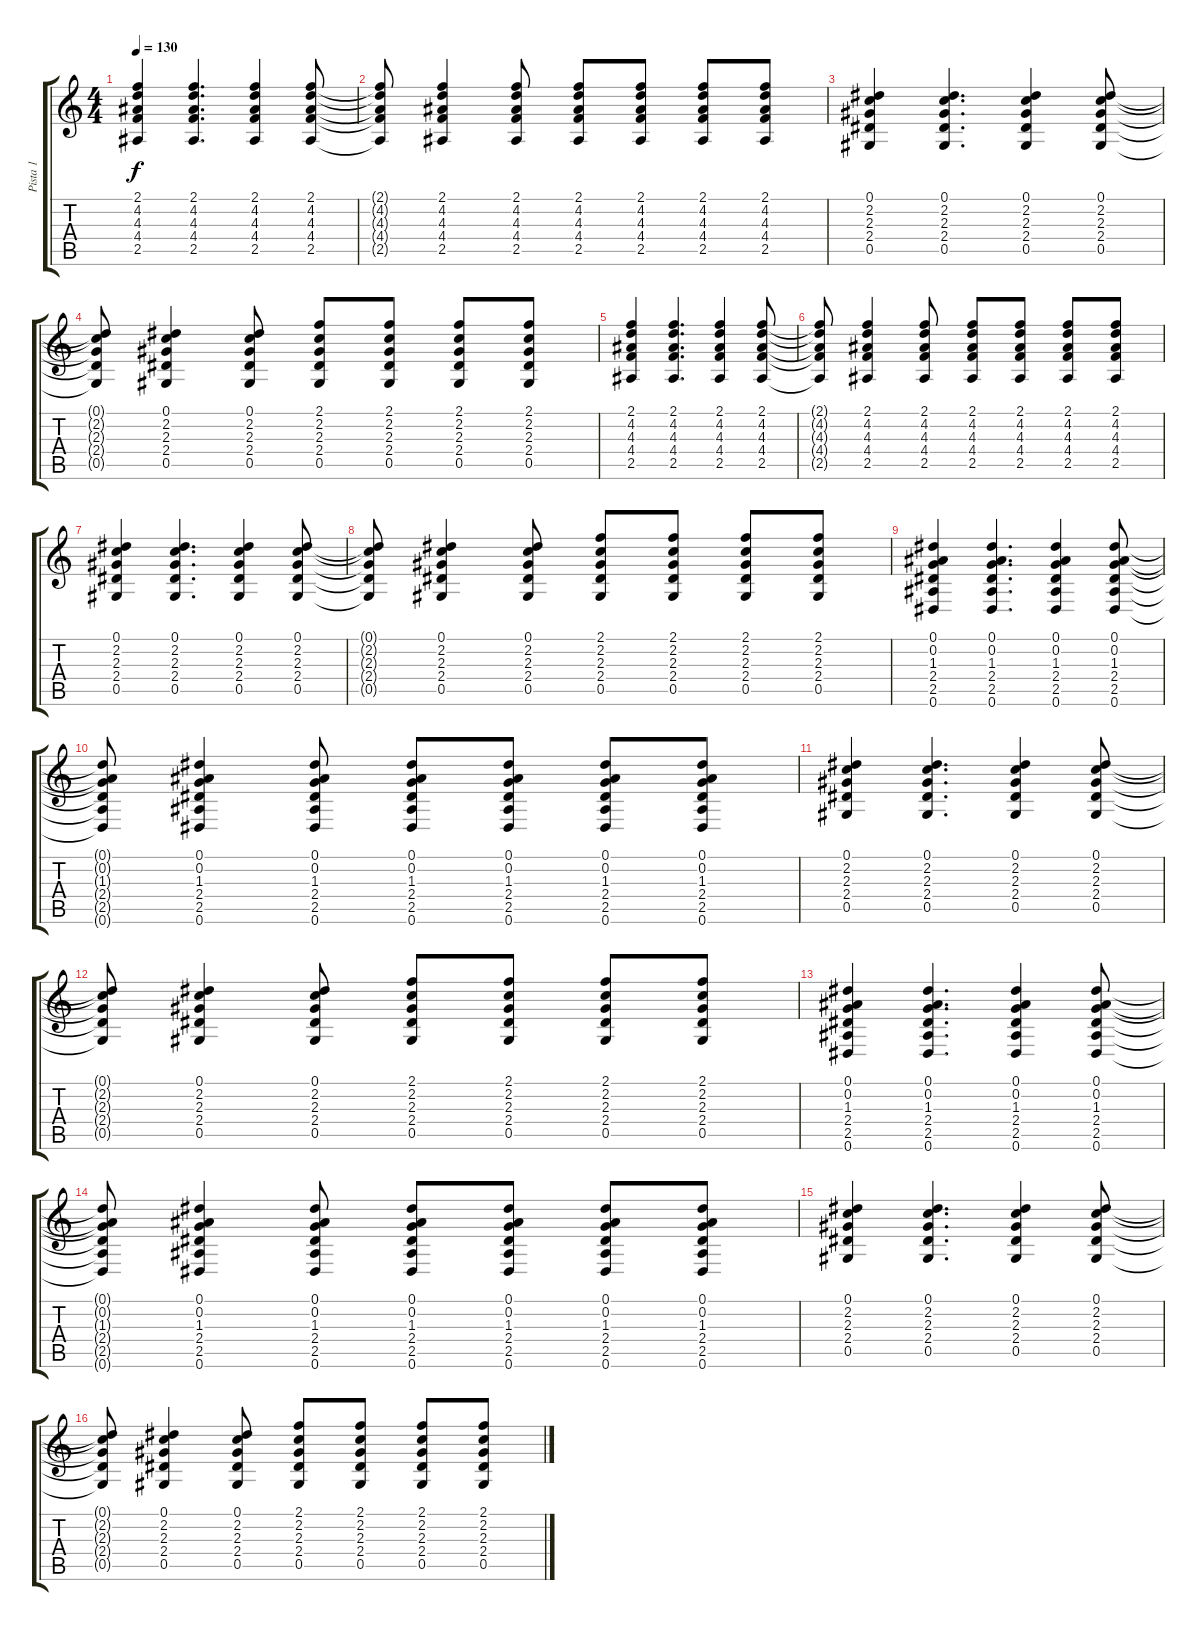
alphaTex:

\track ("Pista 1" "Pista 1") {instrument acousticguitarsteel}
\staff {score tabs}
\tuning (Eb4 Bb3 Gb3 Db3 Ab2 Eb2) {hide}
\ts (4 4)
\tempo 130
\clef g2
\ks c
(2.1 4.2 4.3 4.4 2.5).4{dy f} (2.1 4.2 4.3 4.4 2.5).4{d} (2.1 4.2 4.3 4.4 2.5).4 (2.1 4.2 4.3 4.4 2.5).8 |
(2.1{t} 4.2{t} 4.3{t} 4.4{t} 2.5{t}).8 (2.1 4.2 4.3 4.4 2.5).4 (2.1 4.2 4.3 4.4 2.5).8 (2.1 4.2 4.3 4.4 2.5).8 (2.1 4.2 4.3 4.4 2.5).8 (2.1 4.2 4.3 4.4 2.5).8 (2.1 4.2 4.3 4.4 2.5).8 |
(0.1 2.2 2.3 2.4 0.5).4 (0.1 2.2 2.3 2.4 0.5).4{d} (0.1 2.2 2.3 2.4 0.5).4 (0.1 2.2 2.3 2.4 0.5).8 |
(0.1{t} 2.2{t} 2.3{t} 2.4{t} 0.5{t}).8 (0.1 2.2 2.3 2.4 0.5).4 (0.1 2.2 2.3 2.4 0.5).8 (2.1 2.2 2.3 2.4 0.5).8 (2.1 2.2 2.3 2.4 0.5).8 (2.1 2.2 2.3 2.4 0.5).8 (2.1 2.2 2.3 2.4 0.5).8 |
(2.1 4.2 4.3 4.4 2.5).4 (2.1 4.2 4.3 4.4 2.5).4{d} (2.1 4.2 4.3 4.4 2.5).4 (2.1 4.2 4.3 4.4 2.5).8 |
(2.1{t} 4.2{t} 4.3{t} 4.4{t} 2.5{t}).8 (2.1 4.2 4.3 4.4 2.5).4 (2.1 4.2 4.3 4.4 2.5).8 (2.1 4.2 4.3 4.4 2.5).8 (2.1 4.2 4.3 4.4 2.5).8 (2.1 4.2 4.3 4.4 2.5).8 (2.1 4.2 4.3 4.4 2.5).8 |
(0.1 2.2 2.3 2.4 0.5).4 (0.1 2.2 2.3 2.4 0.5).4{d} (0.1 2.2 2.3 2.4 0.5).4 (0.1 2.2 2.3 2.4 0.5).8 |
(0.1{t} 2.2{t} 2.3{t} 2.4{t} 0.5{t}).8 (0.1 2.2 2.3 2.4 0.5).4 (0.1 2.2 2.3 2.4 0.5).8 (2.1 2.2 2.3 2.4 0.5).8 (2.1 2.2 2.3 2.4 0.5).8 (2.1 2.2 2.3 2.4 0.5).8 (2.1 2.2 2.3 2.4 0.5).8 |
(0.1 0.2 1.3 2.4 2.5 0.6).4 (0.1 0.2 1.3 2.4 2.5 0.6).4{d} (0.1 0.2 1.3 2.4 2.5 0.6).4 (0.1 0.2 1.3 2.4 2.5 0.6).8 |
(0.1{t} 0.2{t} 1.3{t} 2.4{t} 2.5{t} 0.6{t}).8 (0.1 0.2 1.3 2.4 2.5 0.6).4 (0.1 0.2 1.3 2.4 2.5 0.6).8 (0.1 0.2 1.3 2.4 2.5 0.6).8 (0.1 0.2 1.3 2.4 2.5 0.6).8 (0.1 0.2 1.3 2.4 2.5 0.6).8 (0.1 0.2 1.3 2.4 2.5 0.6).8 |
(0.1 2.2 2.3 2.4 0.5).4 (0.1 2.2 2.3 2.4 0.5).4{d} (0.1 2.2 2.3 2.4 0.5).4 (0.1 2.2 2.3 2.4 0.5).8 |
(0.1{t} 2.2{t} 2.3{t} 2.4{t} 0.5{t}).8 (0.1 2.2 2.3 2.4 0.5).4 (0.1 2.2 2.3 2.4 0.5).8 (2.1 2.2 2.3 2.4 0.5).8 (2.1 2.2 2.3 2.4 0.5).8 (2.1 2.2 2.3 2.4 0.5).8 (2.1 2.2 2.3 2.4 0.5).8 |
(0.1 0.2 1.3 2.4 2.5 0.6).4 (0.1 0.2 1.3 2.4 2.5 0.6).4{d} (0.1 0.2 1.3 2.4 2.5 0.6).4 (0.1 0.2 1.3 2.4 2.5 0.6).8 |
(0.1{t} 0.2{t} 1.3{t} 2.4{t} 2.5{t} 0.6{t}).8 (0.1 0.2 1.3 2.4 2.5 0.6).4 (0.1 0.2 1.3 2.4 2.5 0.6).8 (0.1 0.2 1.3 2.4 2.5 0.6).8 (0.1 0.2 1.3 2.4 2.5 0.6).8 (0.1 0.2 1.3 2.4 2.5 0.6).8 (0.1 0.2 1.3 2.4 2.5 0.6).8 |
(0.1 2.2 2.3 2.4 0.5).4 (0.1 2.2 2.3 2.4 0.5).4{d} (0.1 2.2 2.3 2.4 0.5).4 (0.1 2.2 2.3 2.4 0.5).8 |
(0.1{t} 2.2{t} 2.3{t} 2.4{t} 0.5{t}).8 (0.1 2.2 2.3 2.4 0.5).4 (0.1 2.2 2.3 2.4 0.5).8 (2.1 2.2 2.3 2.4 0.5).8 (2.1 2.2 2.3 2.4 0.5).8 (2.1 2.2 2.3 2.4 0.5).8 (2.1 2.2 2.3 2.4 0.5).8
